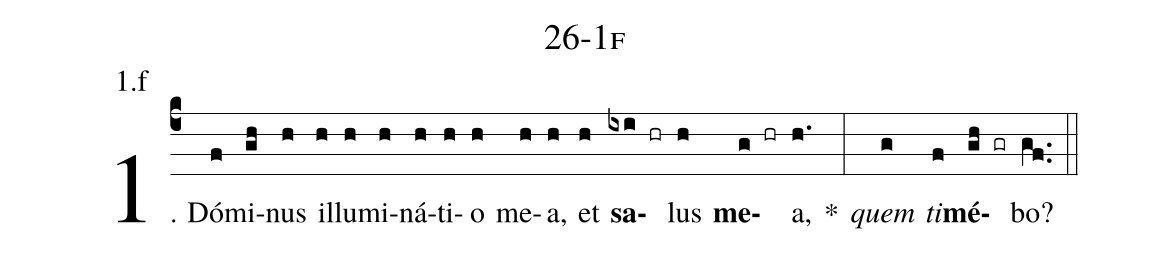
name: 26-1f;
annotation: 1.f;
%%
(c4)1. Dó(f)mi(gh)nus(h) il(h)lu(h)mi(h)ná(h)ti(h)o(h) me(h)a,(h) et(h) <b>sa</b>(ixi hr)lus(h) <b>me</b>(g hr)a,(h.) *(:) <i>quem</i>(g) <i>ti</i>(f)<b>mé</b>(gh gr)bo?(gf..) (::)
